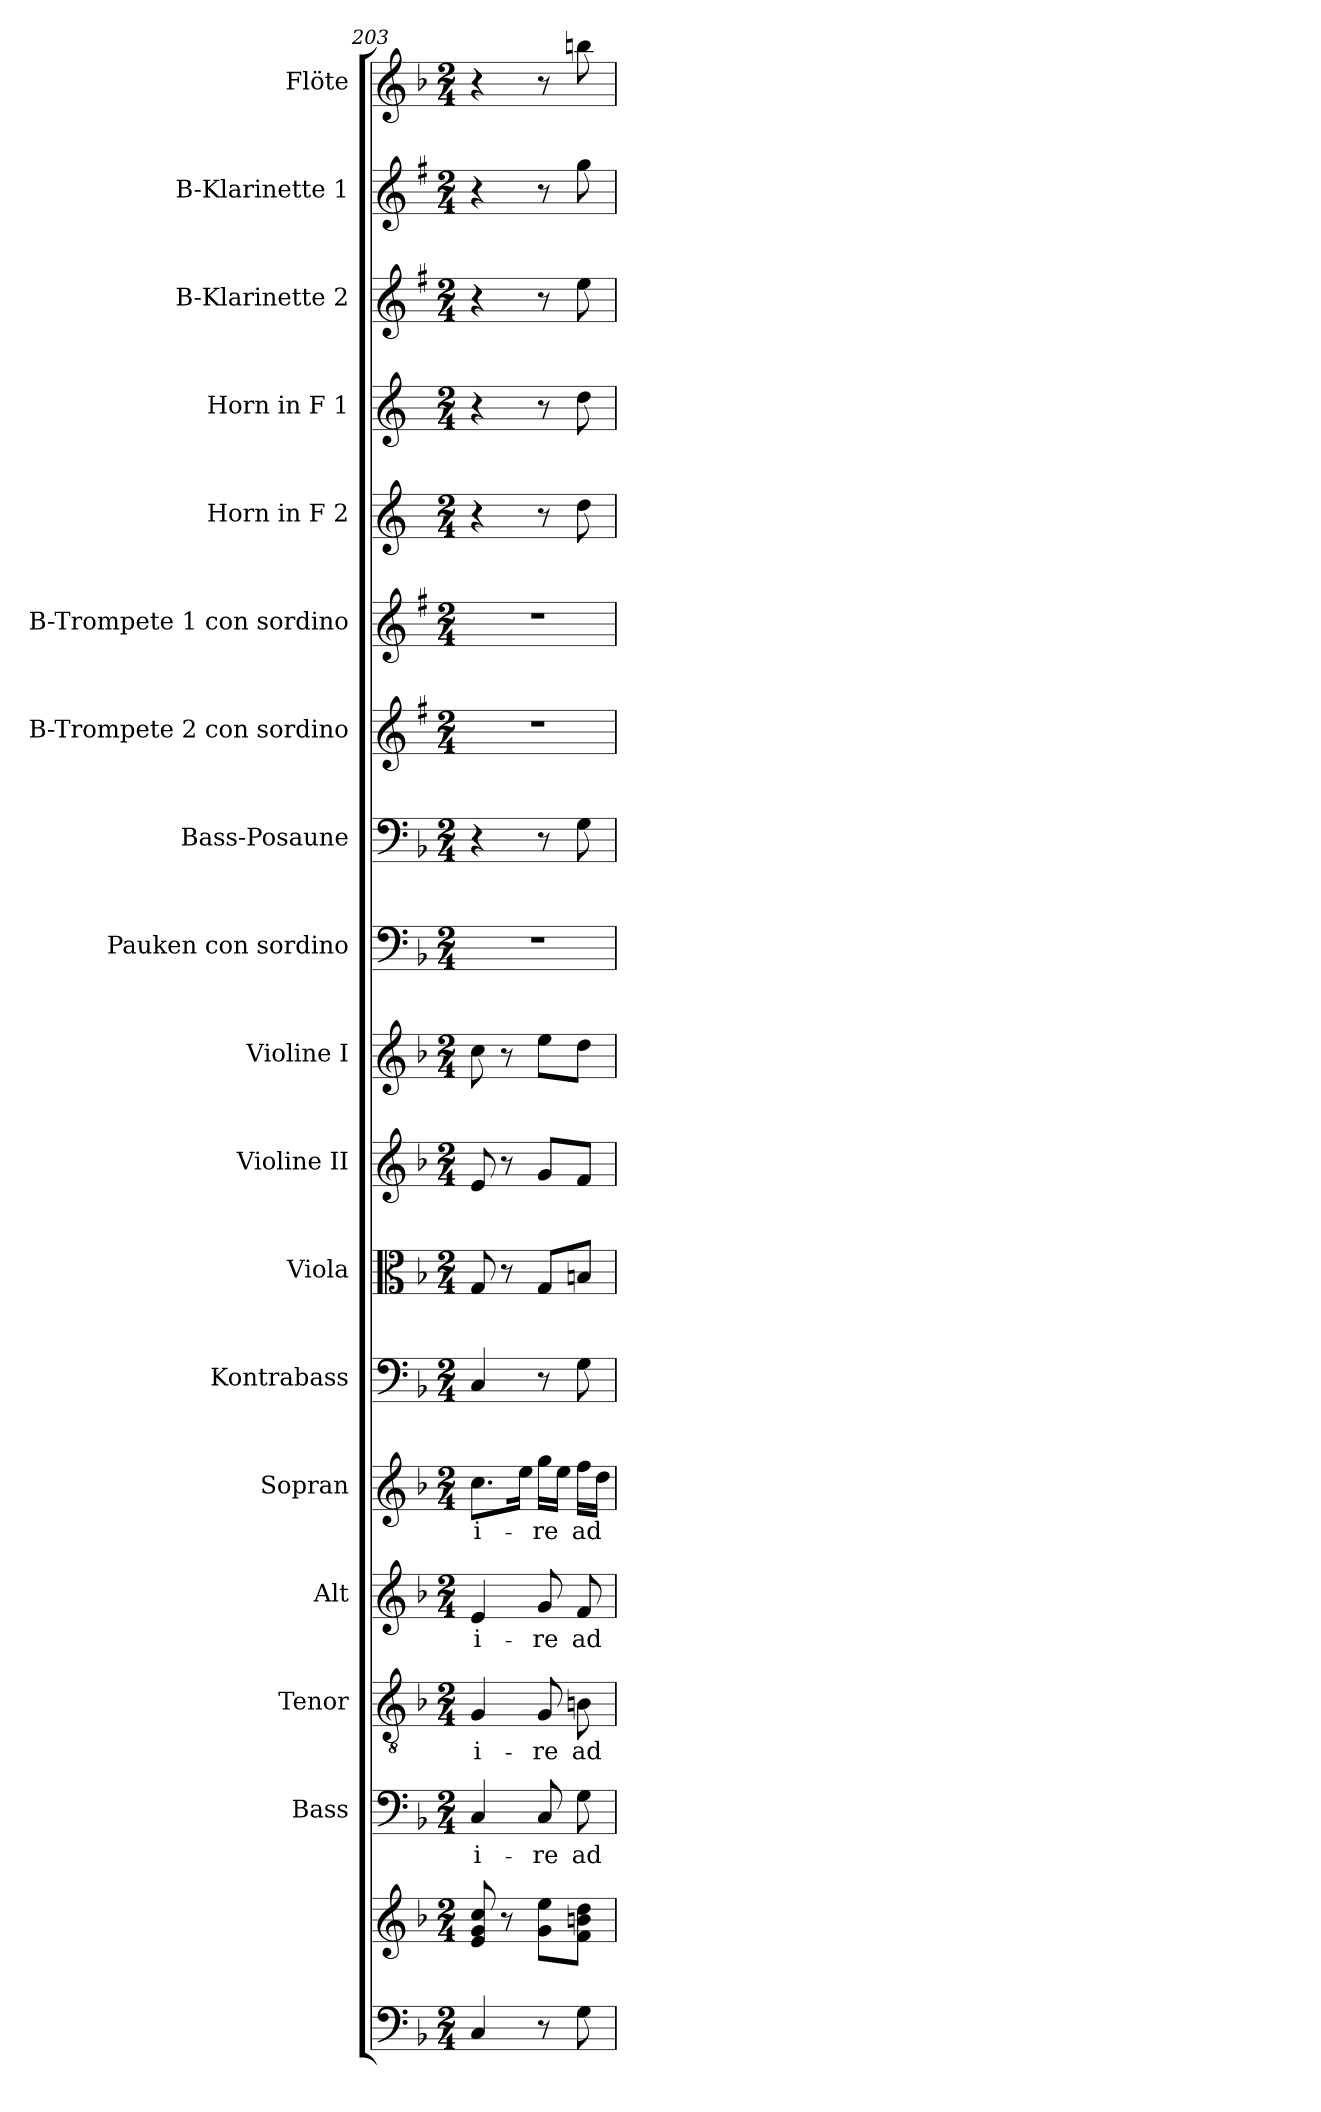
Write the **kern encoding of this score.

**kern	**kern	**kern	**text	**kern	**text	**kern	**text	**kern	**text	**kern	**kern	**kern	**kern	**kern	**kern	**kern	**kern	**kern	**kern	**kern	**kern	**kern
*part18	*part18	*part17	*part17	*part16	*part16	*part15	*part15	*part14	*part14	*part13	*part12	*part11	*part10	*part9	*part8	*part7	*part6	*part5	*part4	*part3	*part2	*part1
*staff19	*staff18	*staff17	*staff17	*staff16	*staff16	*staff15	*staff15	*staff14	*staff14	*staff13	*staff12	*staff11	*staff10	*staff9	*staff8	*staff7	*staff6	*staff5	*staff4	*staff3	*staff2	*staff1
*	*	*I"Bass	*	*I"Tenor	*	*I"Alt	*	*I"Sopran	*	*I"Kontrabass	*I"Viola	*I"Violine II	*I"Violine I	*I"Pauken con sordino	*I"Bass-Posaune	*I"B-Trompete 2 con sordino	*I"B-Trompete 1 con sordino	*I"Horn in F 2	*I"Horn in F 1	*I"B-Klarinette 2	*I"B-Klarinette 1	*I"Flöte
*	*	*I'B.	*	*I'T.	*	*I'A.	*	*I'S.	*	*I'Kb.	*I'Vla.	*I'Vl. II	*I'Vl. I	*I'Pk.	*I'B. Pos.	*I'B Trp. 2	*I'B Trp. 1	*	*	*I'B Kl. 2	*I'B Kl. 1	*I'Fl.
*clefF4	*clefG2	*clefF4	*	*clefGv2	*	*clefG2	*	*clefG2	*	*clefF4	*clefC3	*clefG2	*clefG2	*clefF4	*clefF4	*clefG2	*clefG2	*clefG2	*clefG2	*clefG2	*clefG2	*clefG2
*	*	*	*	*	*	*	*	*	*	*ITrd7c12	*	*	*	*	*	*ITrd1c2	*ITrd1c2	*ITrd4c7	*ITrd4c7	*ITrd1c2	*ITrd1c2	*
*k[b-]	*k[b-]	*k[b-]	*	*k[b-]	*	*k[b-]	*	*k[b-]	*	*k[b-]	*k[b-]	*k[b-]	*k[b-]	*k[b-]	*k[b-]	*k[b-]	*k[b-]	*k[b-]	*k[b-]	*k[b-]	*k[b-]	*k[b-]
*F:	*F:	*F:	*	*F:	*	*F:	*	*F:	*	*F:	*F:	*F:	*F:	*F:	*F:	*F:	*F:	*F:	*F:	*F:	*F:	*F:
*M2/4	*M2/4	*M2/4	*	*M2/4	*	*M2/4	*	*M2/4	*	*M2/4	*M2/4	*M2/4	*M2/4	*M2/4	*M2/4	*M2/4	*M2/4	*M2/4	*M2/4	*M2/4	*M2/4	*M2/4
=203	=203	=203	=203	=203	=203	=203	=203	=203	=203	=203	=203	=203	=203	=203	=203	=203	=203	=203	=203	=203	=203	=203
!	!	!	!LO:LY:b	!	!LO:LY:b	!	!LO:LY:b	!	!LO:LY:b	!	!	!	!	!	!	!	!	!	!	!	!	!
4C/	8e/ 8g/ 8cc/	4C/	-i-	4G/	-i-	4e/	-i-	8.cc\L	-i-	4CC/	8G/	8e/	8cc\	2r	4r	2r	2r	4r	4r	4r	4r	4r
.	8r	.	.	.	.	.	.	.	.	.	8r	8r	8r	.	.	.	.	.	.	.	.	.
.	.	.	.	.	.	.	.	16ee\Jk	.	.	.	.	.	.	.	.	.	.	.	.	.	.
!	!	!	!LO:LY:b	!	!LO:LY:b	!	!LO:LY:b	!	!LO:LY:b	!	!	!	!	!	!	!	!	!	!	!	!	!
8r	8g\ 8ee\L	8C/	-re	8G/	-re	8g/	-re	16gg\LL	-re	8r	8G/L	8g/L	8ee\L	.	8r	.	.	8r	8r	8r	8r	8r
.	.	.	.	.	.	.	.	16ee\JJ	.	.	.	.	.	.	.	.	.	.	.	.	.	.
!	!	!	!LO:LY:b	!	!LO:LY:b	!	!LO:LY:b	!	!LO:LY:b	!	!	!	!	!	!	!	!	!	!	!	!	!
8G\	8f\ 8bn\ 8dd\J	8G\	ad	8Bn\	ad	8f/	ad	16ff\LL	ad	8GG\	8Bn/J	8f/J	8dd\J	.	8G\	.	.	8g\	8g\	8dd\	8ff\	8bbn\
.	.	.	.	.	.	.	.	16dd\JJ	.	.	.	.	.	.	.	.	.	.	.	.	.	.
=	=	=	=	=	=	=	=	=	=	=	=	=	=	=	=	=	=	=	=	=	=	=
*-	*-	*-	*-	*-	*-	*-	*-	*-	*-	*-	*-	*-	*-	*-	*-	*-	*-	*-	*-	*-	*-	*-
